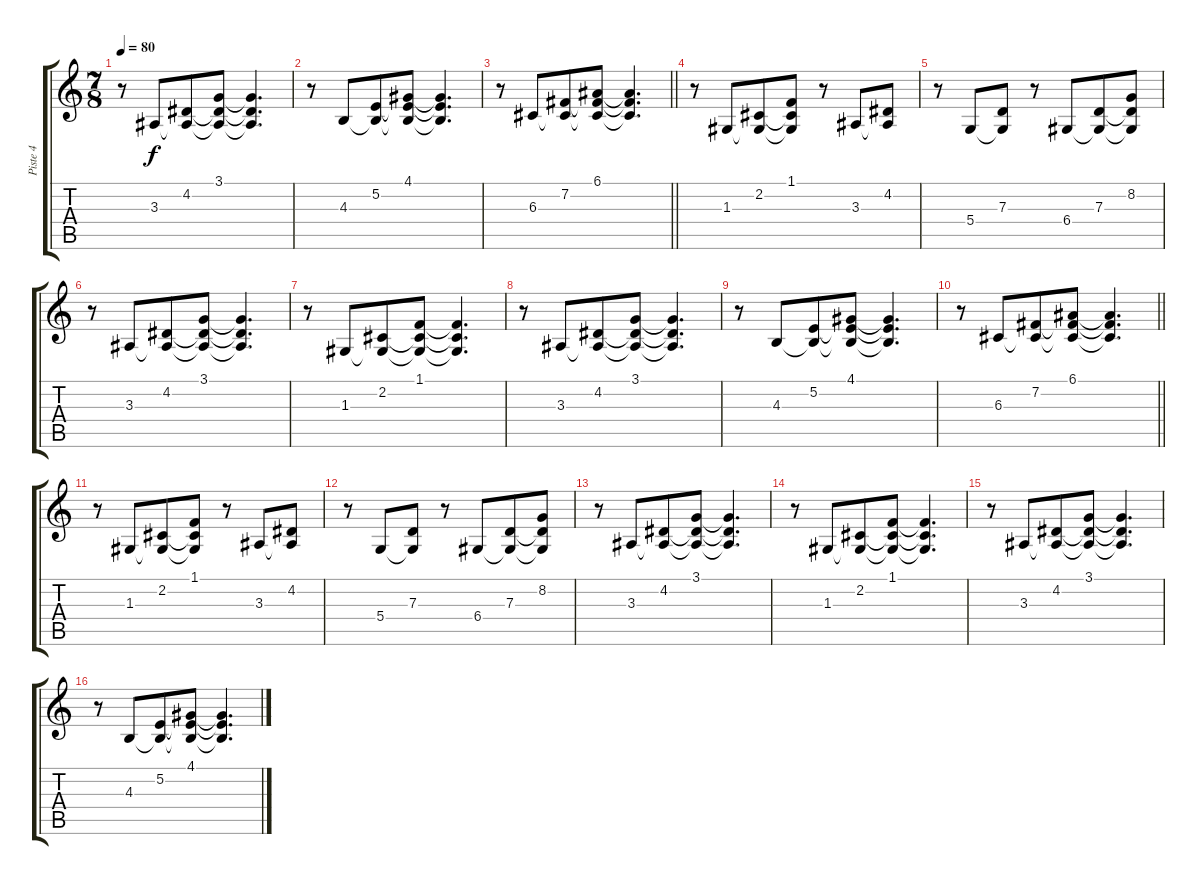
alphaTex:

\track ("Piste 4" "Piste 4") {instrument electricpiano1}
\staff {score tabs}
\tuning (E4 B3 G3 D3 A2 E2) {hide}
\ts (7 8)
\tempo 80
\clef g2
\ks c
r.8{dy f} 3.3.8 (4.2 3.3{t}).8 (3.1 4.2{t} 3.3{t}).8 (3.1{t} 4.2{t} 3.3{t}).4{d} |
r.8 4.3.8 (5.2 4.3{t}).8 (4.1 5.2{t} 4.3{t}).8 (4.1{t} 5.2{t} 4.3{t}).4{d} |
\barLineRight lightlight
r.8 6.3.8 (7.2 6.3{t}).8 (6.1 7.2{t} 6.3{t}).8 (6.1{t} 7.2{t} 6.3{t}).4{d} |
r.8{volume 9} 1.3.8 (2.2 1.3{t}).8 (1.1 2.2{t} 1.3{t}).8 r.8 3.3.8 (4.2 3.3{t}).8 |
r.8{volume 8} 5.4.8 (7.3 5.4{t}).8 r.8 6.4.8 (7.3 6.4{t}).8 (8.2 7.3{t} 6.4{t}).8 |
r.8{volume 7} 3.3.8 (4.2 3.3{t}).8 (3.1 4.2{t} 3.3{t}).8 (3.1{t} 4.2{t} 3.3{t}).4{d} |
r.8{volume 6} 1.3.8 (2.2 1.3{t}).8 (1.1 2.2{t} 1.3{t}).8 (1.1{t} 2.2{t} 1.3{t}).4{d} |
r.8{volume 5} 3.3.8 (4.2 3.3{t}).8 (3.1 4.2{t} 3.3{t}).8 (3.1{t} 4.2{t} 3.3{t}).4{d} |
r.8{volume 4} 4.3.8 (5.2 4.3{t}).8 (4.1 5.2{t} 4.3{t}).8 (4.1{t} 5.2{t} 4.3{t}).4{d} |
\barLineRight lightlight
r.8{volume 3} 6.3.8 (7.2 6.3{t}).8 (6.1 7.2{t} 6.3{t}).8 (6.1{t} 7.2{t} 6.3{t}).4{d} |
r.8{volume 9} 1.3.8 (2.2 1.3{t}).8 (1.1 2.2{t} 1.3{t}).8 r.8 3.3.8 (4.2 3.3{t}).8 |
r.8{volume 8} 5.4.8 (7.3 5.4{t}).8 r.8 6.4.8 (7.3 6.4{t}).8 (8.2 7.3{t} 6.4{t}).8 |
r.8{volume 7} 3.3.8 (4.2 3.3{t}).8 (3.1 4.2{t} 3.3{t}).8 (3.1{t} 4.2{t} 3.3{t}).4{d} |
r.8{volume 6} 1.3.8 (2.2 1.3{t}).8 (1.1 2.2{t} 1.3{t}).8 (1.1{t} 2.2{t} 1.3{t}).4{d} |
r.8{volume 5} 3.3.8 (4.2 3.3{t}).8 (3.1 4.2{t} 3.3{t}).8 (3.1{t} 4.2{t} 3.3{t}).4{d} |
r.8{volume 4} 4.3.8 (5.2 4.3{t}).8 (4.1 5.2{t} 4.3{t}).8 (4.1{t} 5.2{t} 4.3{t}).4{d}
